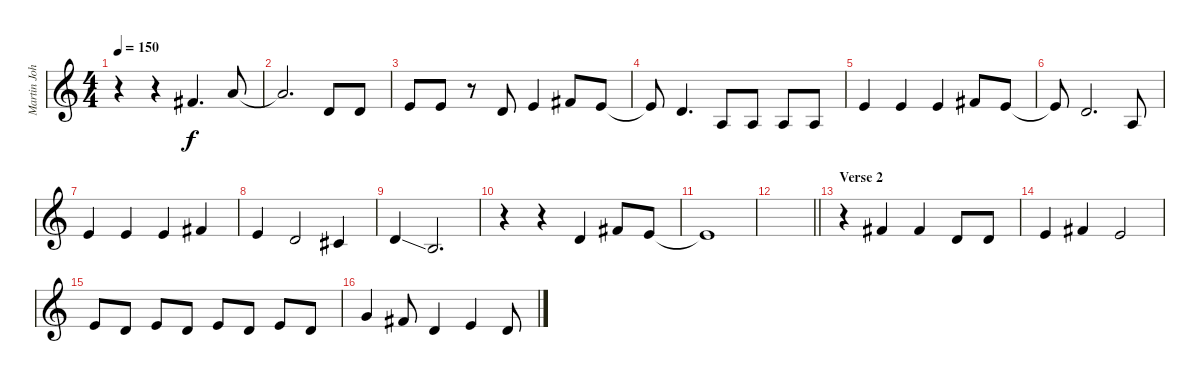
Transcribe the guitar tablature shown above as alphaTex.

\track ("Martin Johnson (Vocals)" "Martin Joh") {instrument clarinet}
\staff {score}
\tuning (E4 B3 G3 D3 A2 E2) {hide}
\ts (4 4)
\tempo 150
\clef g2
\ks c
r.4{dy f} r.4 2.1.4{d} 5.1.8 |
5.1{t}.2{d} 3.2.8 3.2.8 |
5.2.8 5.2.8 r.8 3.2.8 5.2.4 7.2.8 5.2.8 |
5.2{t}.8 3.2.4{d} 2.3.8 2.3.8 2.3.8 2.3.8 |
5.2.4 5.2.4 5.2.4 7.2.8 5.2.8 |
5.2{t}.8 3.2.2{d} 2.3.8 |
5.2.4 5.2.4 5.2.4 7.2.4 |
5.2.4 3.2.2 2.2.4 |
3.2{ss}.4 0.2.2{d} |
r.4 r.4 3.2.4 7.2.8 5.2.8 |
5.2{t}.1 |
\barLineRight lightlight
|
\section ("" "Verse 2")
r.4{volume 14 balance 8} 2.1.4 2.1.4 3.2.8 3.2.8 |
0.1.4 2.1.4 0.1.2 |
0.1.8 3.2.8 0.1.8 3.2.8 0.1.8 3.2.8 0.1.8 3.2.8 |
3.1.4 2.1.8 3.2.4 5.2.4 3.2{sl}.8
